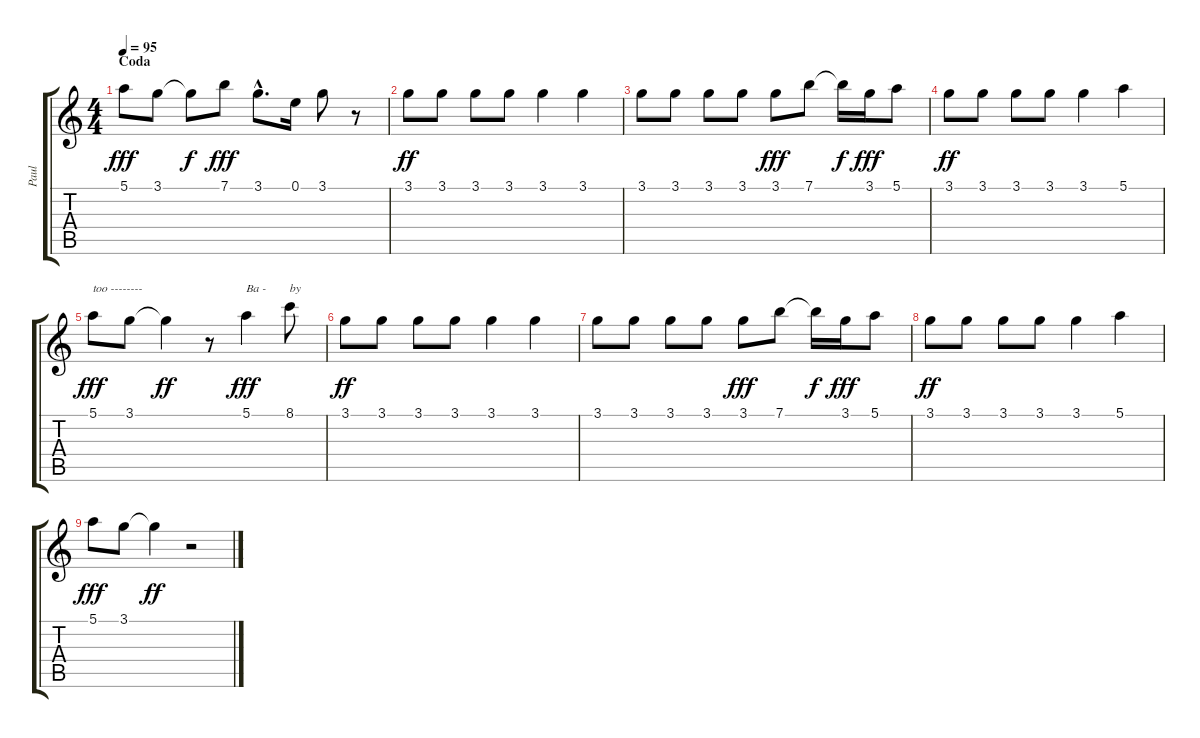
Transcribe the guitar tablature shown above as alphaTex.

\track ("Paul" "Paul") {instrument acousticguitarsteel}
\staff {score tabs}
\tuning (E4 B3 G3 D3 A2 E2) {hide}
\ts (4 4)
\section ("" "Coda")
\tempo 95
\clef g2
\ks c
5.1.8{dy fff} 3.1.8 3.1{t}.8{dy f} 7.1.8{dy fff} 3.1{hac}.8{d} 0.1.16 3.1.8 r.8 |
3.1.8{dy ff} 3.1.8 3.1.8 3.1.8 3.1.4 3.1.4 |
3.1.8 3.1.8 3.1.8 3.1.8 3.1.8{dy fff} 7.1.8 7.1{t}.16{dy f} 3.1.16{dy fff} 5.1.8 |
3.1.8{dy ff} 3.1.8 3.1.8 3.1.8 3.1.4 5.1.4 |
5.1.8{txt "too --------" dy fff} 3.1.8 3.1{t}.4{dy ff} r.8 5.1.4{txt "Ba -" dy fff} 8.1.8{txt "by"} |
3.1.8{dy ff} 3.1.8 3.1.8 3.1.8 3.1.4 3.1.4 |
3.1.8 3.1.8 3.1.8 3.1.8 3.1.8{dy fff} 7.1.8 7.1{t}.16{dy f} 3.1.16{dy fff} 5.1.8 |
3.1.8{dy ff} 3.1.8 3.1.8 3.1.8 3.1.4 5.1.4 |
5.1.8{dy fff} 3.1.8 3.1{t}.4{dy ff} r.2
